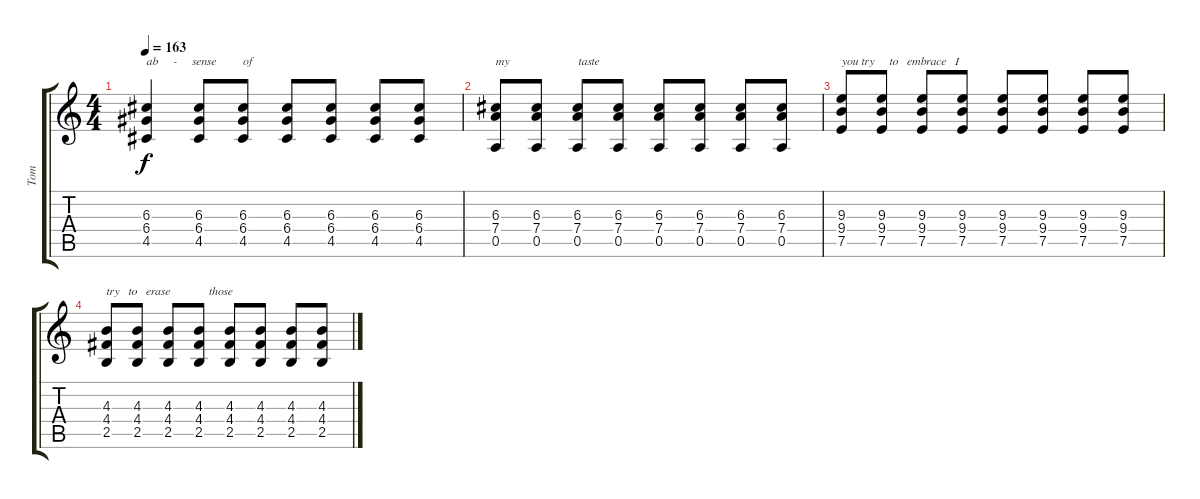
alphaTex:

\track ("Tom" "Tom") {instrument overdrivenguitar}
\staff {score tabs}
\tuning (E4 B3 G3 D3 A2 E2) {hide}
\ts (4 4)
\tempo 163
\clef g2
\ks c
(6.3 6.4 4.5).4{txt "ab     -     sense         of   " dy f} (6.3 6.4 4.5).8 (6.3 6.4 4.5).8 (6.3 6.4 4.5).8 (6.3 6.4 4.5).8 (6.3 6.4 4.5).8 (6.3 6.4 4.5).8 |
(6.3 7.4 0.5).8{txt "my                       taste      "} (6.3 7.4 0.5).8 (6.3 7.4 0.5).8 (6.3 7.4 0.5).8 (6.3 7.4 0.5).8 (6.3 7.4 0.5).8 (6.3 7.4 0.5).8 (6.3 7.4 0.5).8 |
(9.3 9.4 7.5).8{txt "you try     to   embrace   I"} (9.3 9.4 7.5).8 (9.3 9.4 7.5).8 (9.3 9.4 7.5).8 (9.3 9.4 7.5).8 (9.3 9.4 7.5).8 (9.3 9.4 7.5).8 (9.3 9.4 7.5).8 |
(4.3 4.4 2.5).8{txt "try   to   erase             those  "} (4.3 4.4 2.5).8 (4.3 4.4 2.5).8 (4.3 4.4 2.5).8 (4.3 4.4 2.5).8 (4.3 4.4 2.5).8 (4.3 4.4 2.5).8 (4.3 4.4 2.5).8
